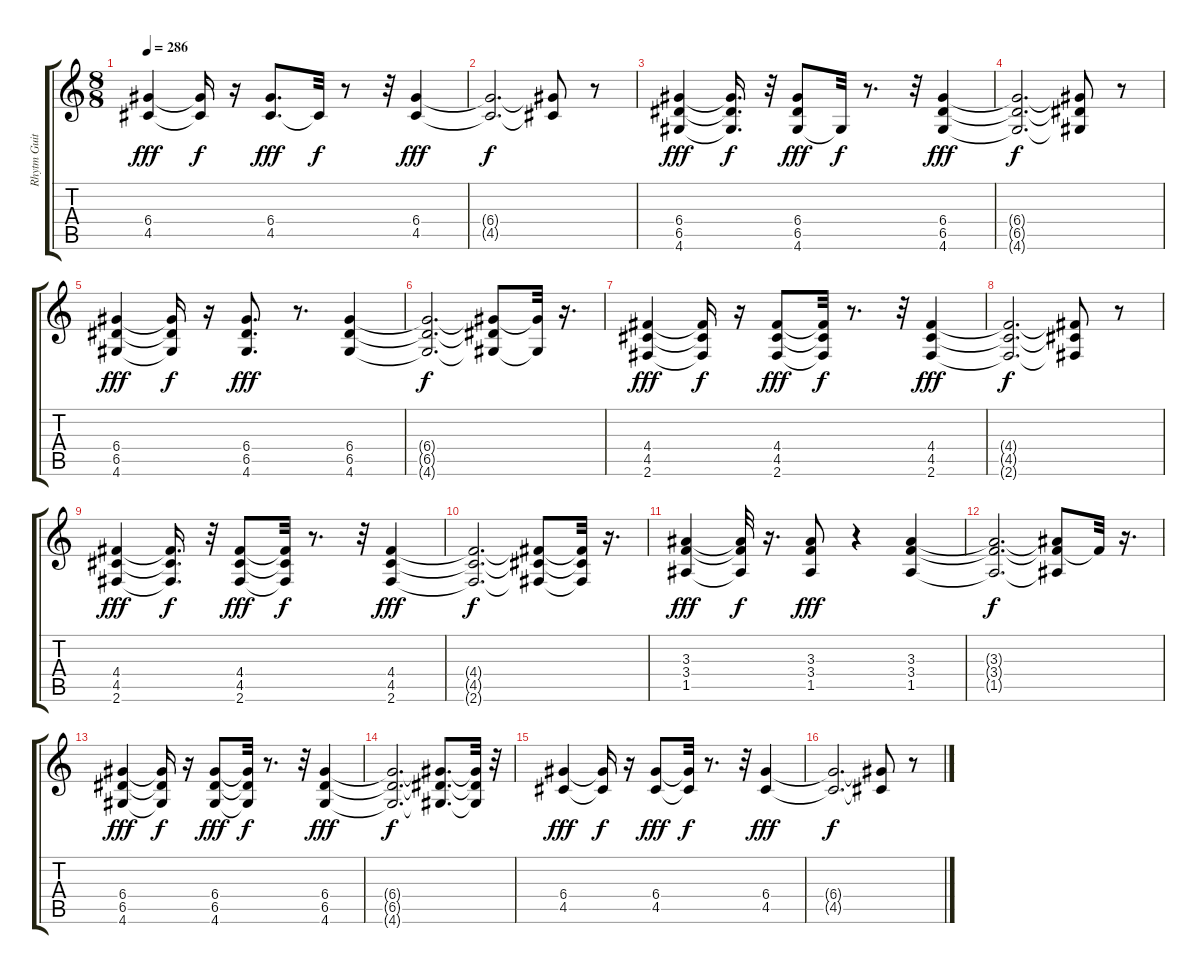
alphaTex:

\track ("Rhytm Guitar" "Rhytm Guit") {instrument distortionguitar}
\staff {score tabs}
\tuning (E4 B3 G3 D3 A2 E2) {hide}
\ts (8 8)
\tempo 286
\clef g2
\ks c
(6.4 4.5).4{dy fff} (6.4{t} 4.5{t}).16{dy f} r.16 (6.4 4.5).8{d dy fff} 4.5{t}.32{dy f} r.8 r.32 (6.4 4.5).4{dy fff} |
(6.4{t} 4.5{t}).2{d dy f} (6.4{t} 4.5{t}).8 r.8 |
(6.4 6.5 4.6).4{dy fff} (6.4{t} 6.5{t} 4.6{t}).16{d dy f} r.32 (6.4 6.5 4.6).8{dy fff} 4.6{t}.32{dy f} r.8{d} r.32 (6.4 6.5 4.6).4{dy fff} |
(6.4{t} 6.5{t} 4.6{t}).2{d dy f} (6.4{t} 6.5{t} 4.6{t}).8 r.8 |
(6.4 6.5 4.6).4{dy fff} (6.4{t} 6.5{t} 4.6{t}).16{dy f} r.16 (6.4 6.5 4.6).8{d dy fff} r.8{d} (6.4 6.5 4.6).4 |
(6.4{t} 6.5{t} 4.6{t}).2{d dy f} (6.4{t} 6.5{t} 4.6{t}).8 (6.4{t} 4.6{t}).32 r.16{d} |
(4.4 4.5 2.6).4{dy fff} (4.4{t} 4.5{t} 2.6{t}).16{dy f} r.16 (4.4 4.5 2.6).8{dy fff} (4.4{t} 4.5{t} 2.6{t}).32{dy f} r.8{d} r.32 (4.4 4.5 2.6).4{dy fff} |
(4.4{t} 4.5{t} 2.6{t}).2{d dy f} (4.4{t} 4.5{t} 2.6{t}).8 r.8 |
(4.4 4.5 2.6).4{dy fff} (4.4{t} 4.5{t} 2.6{t}).16{d dy f} r.32 (4.4 4.5 2.6).8{dy fff} (4.4{t} 4.5{t} 2.6{t}).32{dy f} r.8{d} r.32 (4.4 4.5 2.6).4{dy fff} |
(4.4{t} 4.5{t} 2.6{t}).2{d dy f} (4.4{t} 4.5{t} 2.6{t}).8 (4.4{t} 4.5{t} 2.6{t}).32 r.16{d} |
(3.3 3.4 1.5).4{dy fff} (3.3{t} 3.4{t} 1.5{t}).32{dy f} r.16{d} (3.3 3.4 1.5).8{dy fff} r.4 (3.3 3.4 1.5).4 |
(3.3{t} 3.4{t} 1.5{t}).2{d dy f} (3.3{t} 3.4{t} 1.5{t}).8 3.4{t}.32 r.16{d} |
(6.4 6.5 4.6).4{dy fff} (6.4{t} 6.5{t} 4.6{t}).16{dy f} r.16 (6.4 6.5 4.6).8{dy fff} (6.4{t} 6.5{t} 4.6{t}).32{dy f} r.8{d} r.32 (6.4 6.5 4.6).4{dy fff} |
(6.4{t} 6.5{t} 4.6{t}).2{d dy f} (6.4{t} 6.5{t} 4.6{t}).8{d} (6.4{t} 6.5{t} 4.6{t}).32 r.32 |
(6.4 4.5).4{dy fff} (6.4{t} 4.5{t}).16{dy f} r.16 (6.4 4.5).8{dy fff} (6.4{t} 4.5{t}).32{dy f} r.8{d} r.32 (6.4 4.5).4{dy fff} |
(6.4{t} 4.5{t}).2{d dy f} (6.4{t} 4.5{t}).8 r.8
